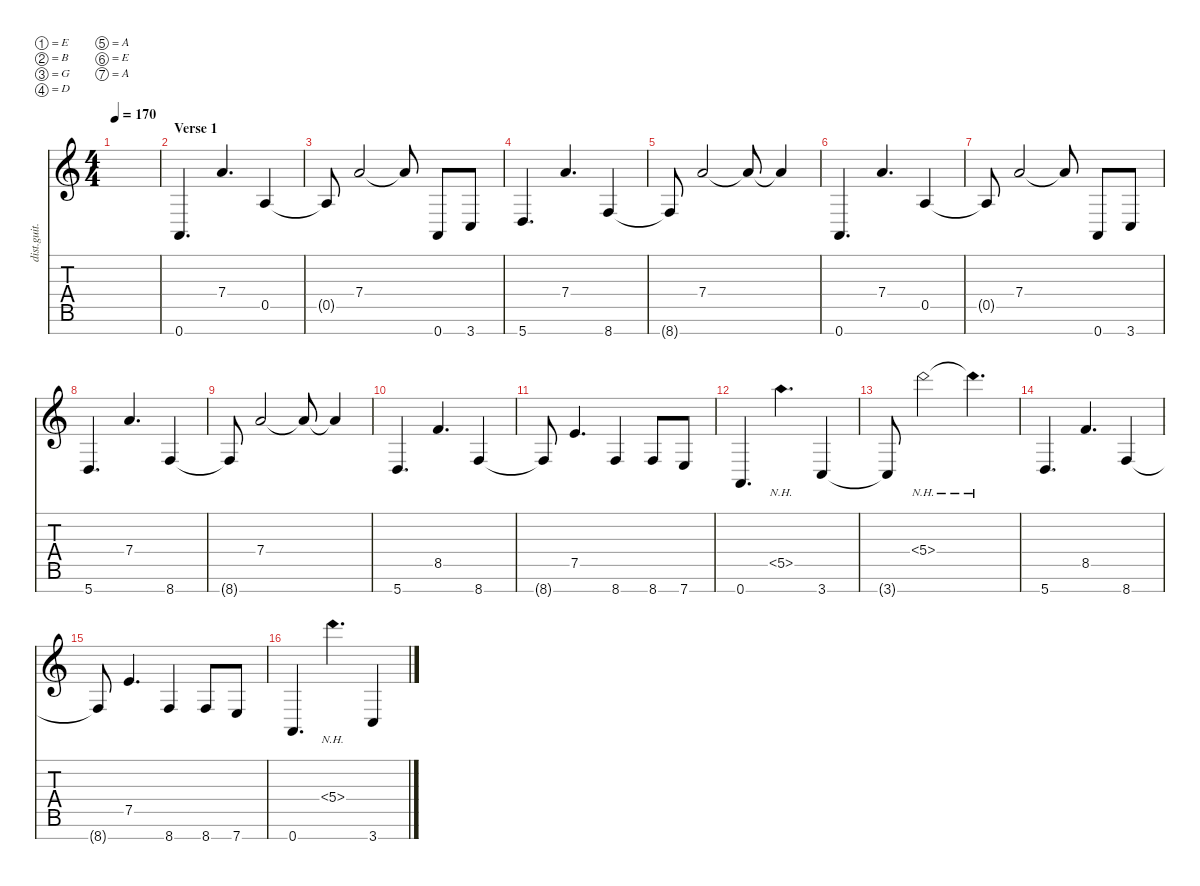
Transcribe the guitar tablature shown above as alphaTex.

\defaultSystemsLayout 4
\hideDynamics
\bracketExtendMode nobrackets
\track ("Clean Guitar - Zoli" "dist.guit.") {instrument distortionguitar}
\staff {score tabs}
\tuning (E4 B3 G3 D3 A2 E2 A1)
\ts (4 4)
\tempo 170
\clef g2
\ks c
|
\section ("" "Verse 1")
0.7.4{d beam Up} 7.4.4{d beam Up} 0.5.4{beam Up} |
0.5{t}.8{beam Up} 7.4.2{beam Up} 7.4{t}.8{beam Up} 0.7.8{beam Up} 3.7.8{beam Up} |
5.7.4{d beam Up} 7.4.4{d beam Up} 8.7.4{beam Up} |
8.7{t}.8{beam Up} 7.4.2{beam Up} 7.4{t}.8{beam Up} 7.4{t}.4{beam Up} |
0.7.4{d beam Up} 7.4.4{d beam Up} 0.5.4{beam Up} |
0.5{t}.8{beam Up} 7.4.2{beam Up} 7.4{t}.8{beam Up} 0.7.8{beam Up} 3.7.8{beam Up} |
5.7.4{d beam Up} 7.4.4{d beam Up} 8.7.4{beam Up} |
8.7{t}.8{beam Up} 7.4.2{beam Up} 7.4{t}.8{beam Up} 7.4{t}.4{beam Up} |
5.7.4{d beam Up} 8.5.4{d beam Up} 8.7.4{beam Up} |
8.7{t}.8{beam Up} 7.5.4{d beam Up} 8.7.4{beam Up} 8.7.8{beam Up} 7.7.8{beam Up} |
0.7.4{d beam Up} 5.5{nh}.4{d beam Down} 3.7.4{beam Up} |
3.7{t}.8{beam Up} 5.4{nh}.2{beam Down} 5.4{nh t}.4{d beam Down} |
5.7.4{d beam Up} 8.5.4{d beam Up} 8.7.4{beam Up} |
8.7{t}.8{beam Up} 7.5.4{d beam Up} 8.7.4{beam Up} 8.7.8{beam Up} 7.7.8{beam Up} |
0.7.4{d beam Up} 5.4{nh}.4{d beam Down} 3.7.4{beam Up}
